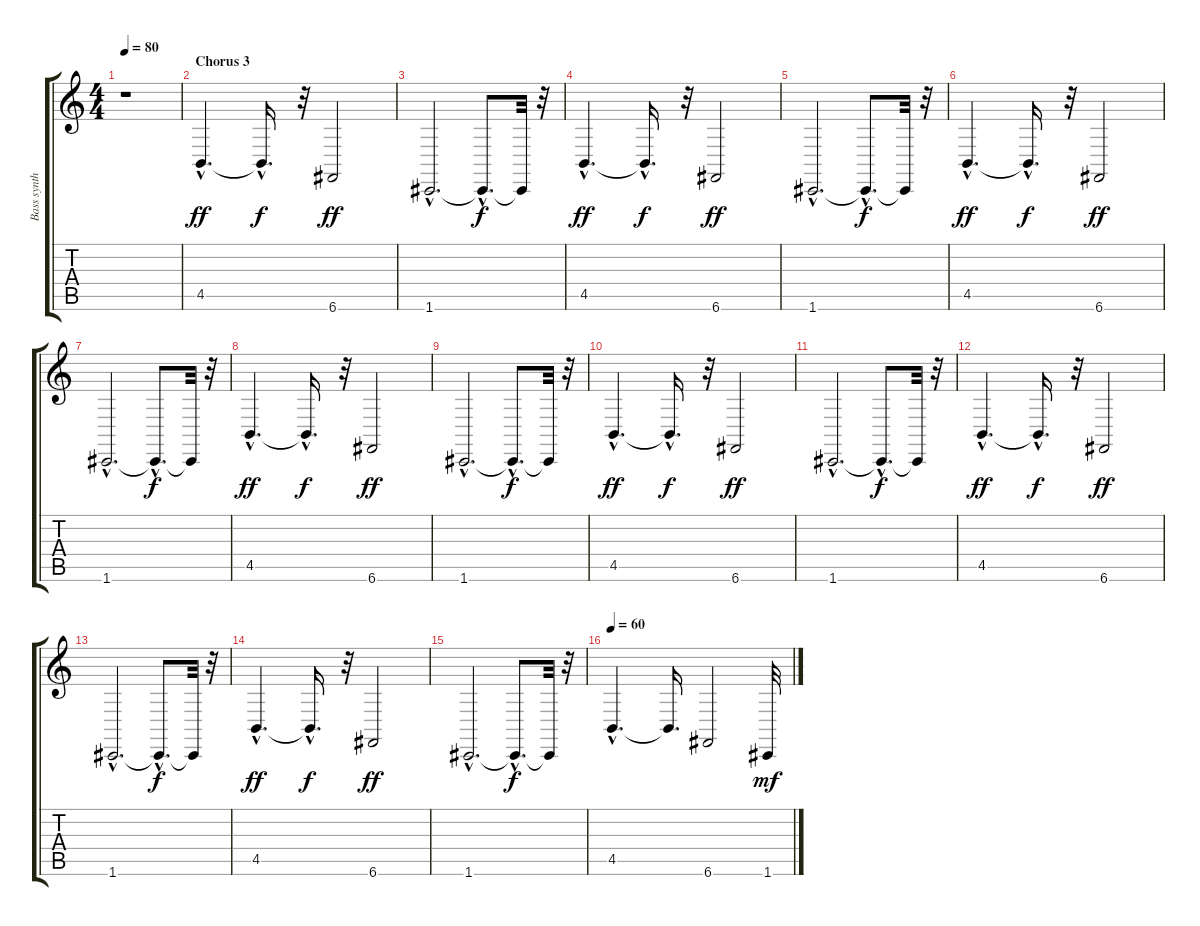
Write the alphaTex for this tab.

\track ("Bass synth" "Bass synth") {instrument pad2warm}
\staff {score tabs}
\tuning (E4 C4 G3 C3 G2 C2) {hide}
\ts (4 4)
\tempo 80
\clef g2
\ks c
r.1{dy ff} |
\section ("" "Chorus 3")
4.5{hac}.4{d} 4.5{hac t}.16{d dy f} r.32 6.6.2{dy ff} |
1.6{hac}.2{d} 1.6{hac t}.8{d dy f} 1.6{t}.32 r.32 |
4.5{hac}.4{d dy ff} 4.5{hac t}.16{d dy f} r.32 6.6.2{dy ff} |
1.6{hac}.2{d} 1.6{hac t}.8{d dy f} 1.6{t}.32 r.32 |
4.5{hac}.4{d dy ff} 4.5{hac t}.16{d dy f} r.32 6.6.2{dy ff} |
1.6{hac}.2{d} 1.6{hac t}.8{d dy f} 1.6{t}.32 r.32 |
4.5{hac}.4{d dy ff} 4.5{hac t}.16{d dy f} r.32 6.6.2{dy ff} |
1.6{hac}.2{d} 1.6{hac t}.8{d dy f} 1.6{t}.32 r.32 |
4.5{hac}.4{d dy ff} 4.5{hac t}.16{d dy f} r.32 6.6.2{dy ff} |
1.6{hac}.2{d} 1.6{hac t}.8{d dy f} 1.6{t}.32 r.32 |
4.5{hac}.4{d dy ff} 4.5{hac t}.16{d dy f} r.32 6.6.2{dy ff} |
1.6{hac}.2{d} 1.6{hac t}.8{d dy f} 1.6{t}.32 r.32 |
4.5{hac}.4{d dy ff} 4.5{hac t}.16{d dy f} r.32 6.6.2{dy ff} |
1.6{hac}.2{d} 1.6{hac t}.8{d dy f} 1.6{t}.32 r.32 |
\tempo 60
4.5{hac}.4{d} 4.5{t}.16{d} 6.6.2 1.6.32{dy mf}
